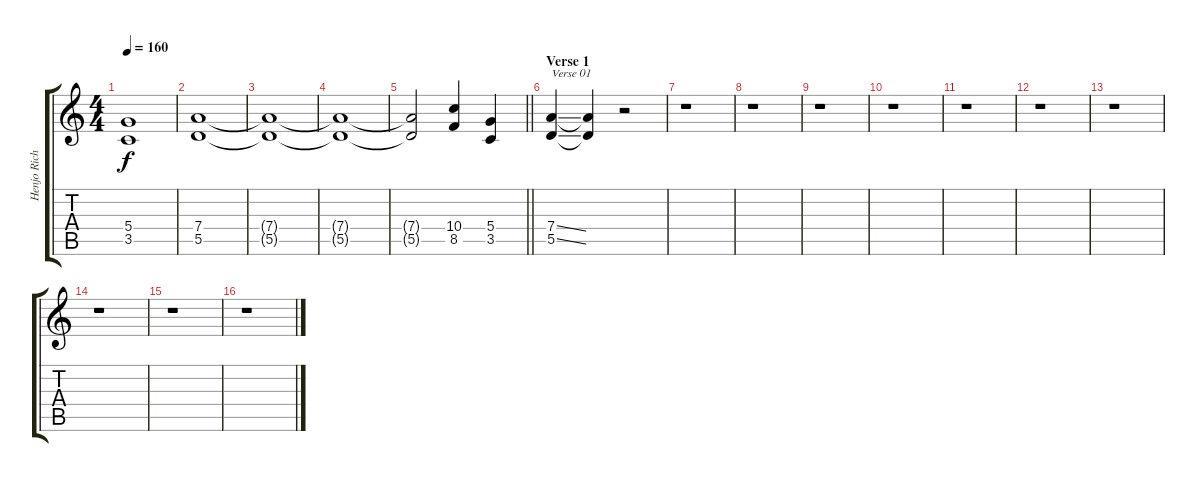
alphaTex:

\track ("Henjo Richter" "Henjo Rich") {instrument distortionguitar}
\staff {score tabs}
\tuning (E4 B3 G3 D3 A2 E2) {hide}
\ts (4 4)
\tempo 160
\clef g2
\ks c
(5.4 3.5).1{dy f} |
(7.4 5.5).1 |
(7.4{t} 5.5{t}).1 |
(7.4{t} 5.5{t}).1 |
\barLineRight lightlight
(7.4{t} 5.5{t}).2 (10.4 8.5).4 (5.4 3.5).4 |
\section ("" "Verse 1")
(7.4{ss} 5.5{ss}).4{txt "Verse 01"} (7.4{t} 5.5{t}).4 r.2 |
r.1 |
r.1 |
r.1 |
r.1 |
r.1 |
r.1 |
r.1 |
r.1 |
r.1 |
r.1
